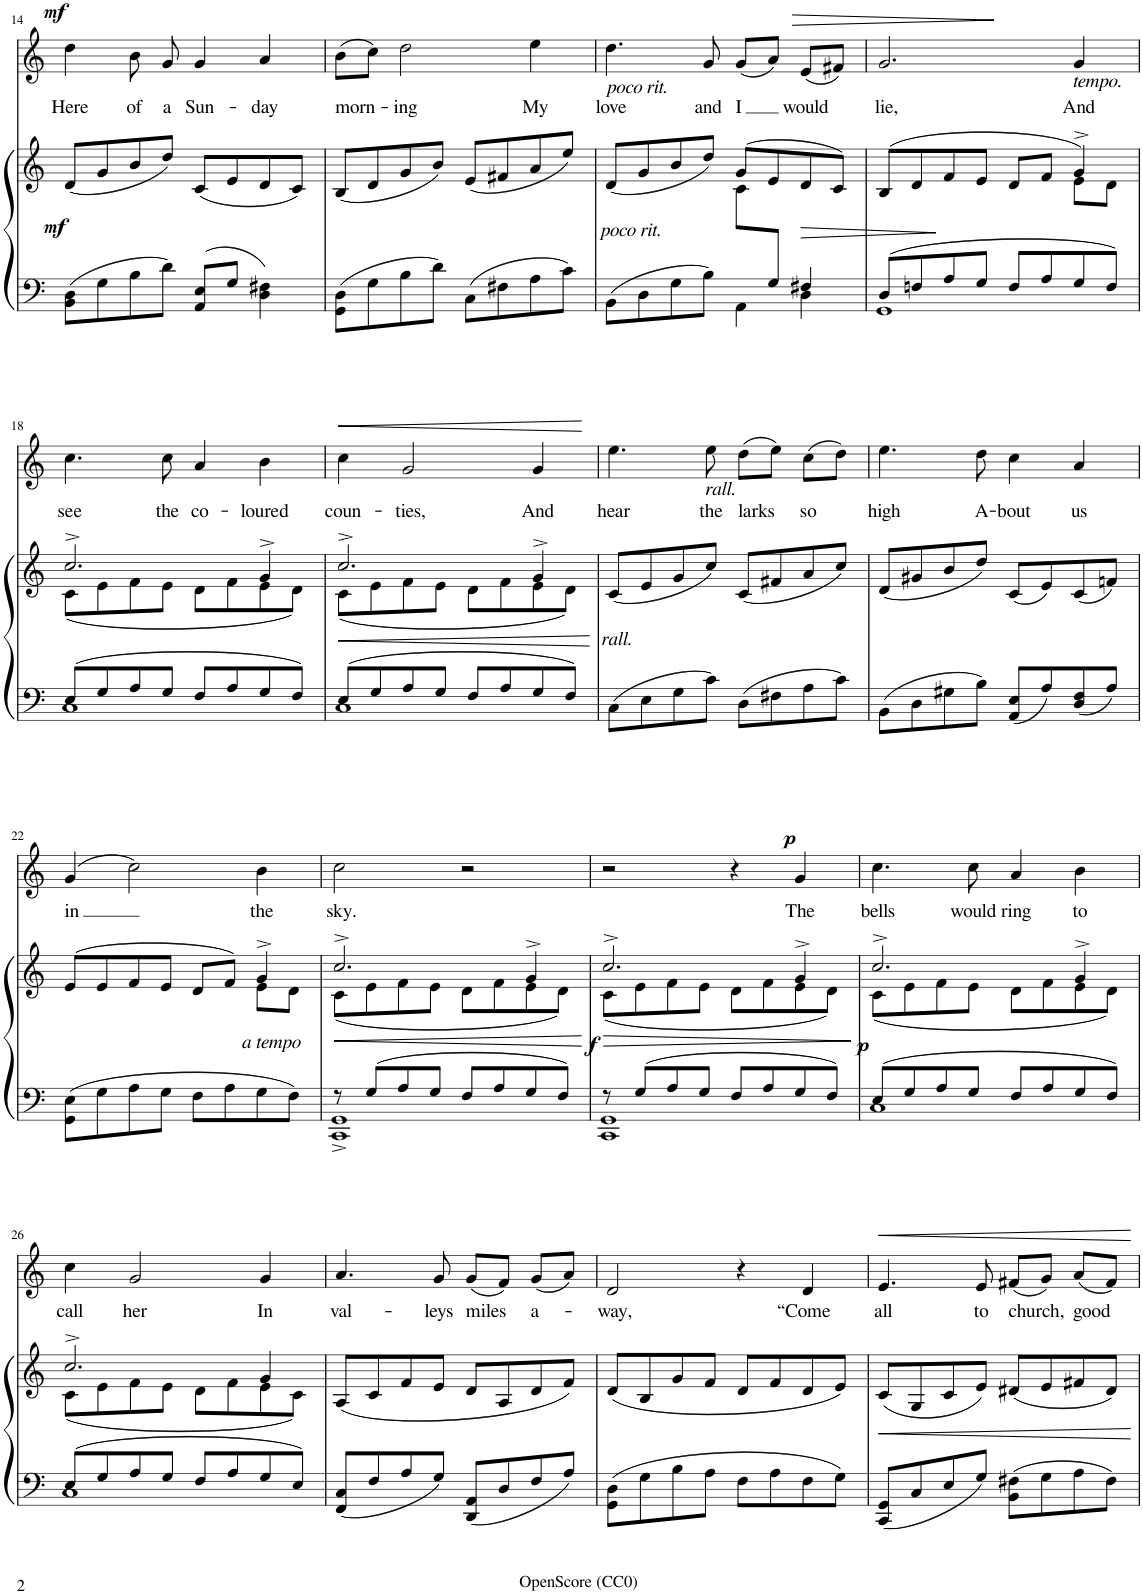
**kern	**kern	**dynam	**kern	**text	**dynam
*part2	*part2	*part2	*part1	*part1	*part1
*staff3	*staff2	*staff2/3	*staff1	*staff1	*staff1
*I"Piano	*	*	*I"Voice	*	*
*I'Pno	*	*	*	*	*
!!LO:PB:g=z
*clefF4	*clefG2	*	*clefG2	*	*
*k[]	*k[]	*	*k[]	*	*
*M4/4	*M4/4	*	*M4/4	*	*
=14	=14	=14	=14	=14	=14
!	!	!LO:DY:b	!	!LO:LY:b	!LO:DY:a
8BB\ 8D\L	(8d/L	mf	4dd\	Here	mf
8G\	8g/	.	.	.	.
!	!	!	!	!LO:LY:b	!
8B\	8b/	.	8b\	of	.
!	!	!	!	!LO:LY:b	!
8d\J	8dd/J)	.	8g/	a	.
!	!	!	!	!LO:LY:b	!
8AA/ 8E/L	(8c/L	.	4g/	Sun-	.
8G/J	8e/	.	.	.	.
!	!	!	!	!LO:LY:b	!
4D\ 4F#X\	8d/	.	4a/	-day	.
.	8c/J)	.	.	.	.
=15	=15	=15	=15	=15	=15
!	!	!	!	!LO:LY:b	!
8GG\ 8D\L	(8B/L	.	(8b\L	morn-	.
8G\	8d/	.	8cc\J)	.	.
!	!	!	!	!LO:LY:b	!
8B\	8g/	.	2dd\	-ing	.
8d\J	8b/J)	.	.	.	.
8C\L	(8e/L	.	.	.	.
8F#X\	8f#X/	.	.	.	.
!	!	!	!	!LO:LY:b	!
8A\	8a/	.	4ee\	My	.
8c\J	8ee/J)	.	.	.	.
=16	=16	=16	=16	=16	=16
*^	*^	*	*	*	*
!	!	!	!	!	!LO:TX:b:i:t=poco rit.	!	!
!	!	!LO:TX:b:i:t=poco rit.	!	!	!	!	!
!	!	!	!	!	!	!LO:LY:b	!
8BB\L	2ryy	(8d/L	2ryy	.	4.dd\	love	.
8D\	.	8g/	.	.	.	.	.
8G\	.	8b/	.	.	.	.	.
!	!	!	!	!	!	!LO:LY:b	!
8B\J	.	8dd/J)	.	.	8g/	and	.
!	!	!	!	!	!	!LO:LY:b	!
8ryy	4AA\	(>8g/L	8c\L	.	(8g/L	I	.
8G/J	.	8e/	4.ryy	.	8a/J)	.	.
!	!	!	!	!LO:HP:b	!	!LO:LY:b	!LO:HP:b
4F#X/	4D\	8d/	.	>	(8e/L	would	>
.	.	8c/J)	.	.	8f#X/J)	.	.
=17	=17	=17	=17	=17	=17	=17	=17
!	!	!	!	!	!	!LO:LY:b	!
8D/L	1GG	(>8B/L	2.ryy	.	2.g/	lie,	.
8Fn/	.	8d/	.	.	.	.	.
8A/	.	8f/	.	]	.	.	.
8G/J	.	8e/J	.	.	.	.	.
8F/L	.	8d/L	.	.	.	.	.
8A/	.	8f/J	.	.	.	.	.
!	!	!	!	!	!LO:TX:b:i:t=tempo.	!	!
!	!	!	!	!	!	!LO:LY:b	!
8G/	.	4g^/)	8e\L	.	4g/	And	]
8F/J	.	.	8d\J	.	.	.	.
!!LO:LB:g=z
=18	=18	=18	=18	=18	=18	=18	=18
!	!	!	!	!	!	!LO:LY:b	!
8E/L	1C	2.cc^/	(8c\L	.	4.cc\	see	.
8G/	.	.	8e\	.	.	.	.
8A/	.	.	8f\	.	.	.	.
!	!	!	!	!	!	!LO:LY:b	!
8G/J	.	.	8e\J	.	8cc\	the	.
!	!	!	!	!	!	!LO:LY:b	!
8F/L	.	.	8d\L	.	4a/	co-	.
8A/	.	.	8f\	.	.	.	.
!	!	!	!	!	!	!LO:LY:b	!
8G/	.	4g^/	8e\	.	4b\	-loured	.
8F/J	.	.	8d\J)	.	.	.	.
=19	=19	=19	=19	=19	=19	=19	=19
!	!	!	!	!LO:HP:b	!	!LO:LY:b	!LO:HP:b
8E/L	1C	2.cc^/	(8c\L	<	4cc\	coun-	<
8G/	.	.	8e\	.	.	.	.
!	!	!	!	!	!	!LO:LY:b	!
8A/	.	.	8f\	.	2g/	-ties,	.
8G/J	.	.	8e\J	.	.	.	.
8F/L	.	.	8d\L	.	.	.	.
8A/	.	.	8f\	.	.	.	.
!	!	!	!	!	!	!LO:LY:b	!
8G/	.	4g^/	8e\	.	4g/	And	.
8F/J	.	.	8d\J)	.	.	.	.
*v	*v	*	*	*	*	*	*
*	*v	*v	*	*	*	*
.	.	[	.	.	[
=20	=20	=20	=20	=20	=20
!	!LO:TX:b:i:t=rall.	!	!	!	!
!	!	!	!	!LO:LY:b	!
8C\L	(8c/L	.	4.ee\	hear	.
8E\	8e/	.	.	.	.
8G\	8g/	.	.	.	.
!	!	!	!LO:TX:b:i:t=rall.	!	!
!	!	!	!	!LO:LY:b	!
8c\J	8cc/J)	.	8ee\	the	.
!	!	!	!	!LO:LY:b	!
8D\L	(8c/L	.	(8dd\L	larks	.
8F#X\	8f#X/	.	8ee\J)	.	.
!	!	!	!	!LO:LY:b	!
8A\	8a/	.	(8cc\L	so	.
8c\J	8cc/J)	.	8dd\J)	.	.
=21	=21	=21	=21	=21	=21
!	!	!	!	!LO:LY:b	!
8BB\L	(8d/L	.	4.ee\	high	.
8D\	8g#X/	.	.	.	.
8G#X\	8b/	.	.	.	.
!	!	!	!	!LO:LY:b	!
8B\J	8dd/J)	.	8dd\	A-	.
!	!	!	!	!LO:LY:b	!
8AA/ 8E/L	(8c/L	.	4cc\	-bout	.
8A/	8e/)	.	.	.	.
!	!	!	!	!LO:LY:b	!
8D/ 8F/	(8c/	.	4a/	us	.
8A/J	8fn/J)	.	.	.	.
!!LO:LB:g=z
=22	=22	=22	=22	=22	=22
*	*^	*	*	*	*
!	!	!	!	!	!LO:LY:b	!
8GG\ 8E\L	(>8e/L	2.ryy	.	(4g/	in	.
8G\	8e/	.	.	.	.	.
8A\	8f/	.	.	2cc\)	.	.
8G\J	8e/J	.	.	.	.	.
8F\L	8d/L	.	.	.	.	.
8A\	8f/J)	.	.	.	.	.
!	!LO:TX:b:i:t=a tempo	!	!	!	!	!
!	!	!	!	!	!LO:LY:b	!
8G\	4g^/	8e\L	.	4b\	the	.
8F\J	.	8d\J	.	.	.	.
=23	=23	=23	=23	=23	=23	=23
*^	*	*	*	*	*	*
!	!	!	!	!LO:HP:b	!	!LO:LY:b	!
8r	1CC^ 1GG^	2.cc^/	(8c\L	<	2cc\	sky.	.
8G/L	.	.	8e\	.	.	.	.
8A/	.	.	8f\	.	.	.	.
8G/J	.	.	8e\J	.	.	.	.
8F/L	.	.	8d\L	.	2r	.	.
8A/	.	.	8f\	.	.	.	.
8G/	.	4g^/	8e\	.	.	.	.
8F/J	.	.	8d\J)	.	.	.	.
*v	*v	*	*	*	*	*	*
*	*v	*v	*	*	*	*
.	.	[	.	.	.
=24	=24	=24	=24	=24	=24
*^	*	*	*	*	*
!	!	!	!LO:HP:b	!	!	!
*	*	*^	*	*	*	*
!	!	!	!	!LO:DY:n=1:b	!	!	!
8r	1CC 1GG	2.cc^/	(8c\L	> f	2r	.	.
8G/L	.	.	8e\	.	.	.	.
8A/	.	.	8f\	.	.	.	.
8G/J	.	.	8e\J	.	.	.	.
8F/L	.	.	8d\L	.	4r	.	.
8A/	.	.	8f\	.	.	.	.
!	!	!	!	!	!	!LO:LY:b	!LO:DY:a
8G/	.	4g^/	8e\	.	4g/	The	p
8F/J	.	.	8d\J)	.	.	.	.
*v	*v	*	*	*	*	*	*
*	*v	*v	*	*	*	*
.	.	]	.	.	.
=25	=25	=25	=25	=25	=25
*^	*^	*	*	*	*
!	!	!	!	!LO:DY:b	!	!LO:LY:b	!
8E/L	1C	2.cc^/	(8c\L	p	4.cc\	bells	.
8G/	.	.	8e\	.	.	.	.
8A/	.	.	8f\	.	.	.	.
!	!	!	!	!	!	!LO:LY:b	!
8G/J	.	.	8e\J	.	8cc\	would	.
!	!	!	!	!	!	!LO:LY:b	!
8F/L	.	.	8d\L	.	4a/	ring	.
8A/	.	.	8f\	.	.	.	.
!	!	!	!	!	!	!LO:LY:b	!
8G/	.	4g^/	8e\	.	4b\	to	.
8F/J	.	.	8d\J)	.	.	.	.
!!LO:LB:g=z
=26	=26	=26	=26	=26	=26	=26	=26
!	!	!	!	!	!	!LO:LY:b	!
8E/L	1C	2.cc^/	(8c\L	.	4cc\	call	.
8G/	.	.	8e\	.	.	.	.
!	!	!	!	!	!	!LO:LY:b	!
8A/	.	.	8f\	.	2g/	her	.
8G/J	.	.	8e\J	.	.	.	.
8F/L	.	.	8d\L	.	.	.	.
8A/	.	.	8f\	.	.	.	.
!	!	!	!	!	!	!LO:LY:b	!
8G/	.	4g/	8e\	.	4g/	In	.
8E/J	.	.	8c\J)	.	.	.	.
*v	*v	*	*	*	*	*	*
=27	=27	=27	=27	=27	=27	=27
!	!	!	!	!	!LO:LY:b	!
*	*v	*v	*	*	*	*
8FF/ 8C/L	(8A/L	.	4.a/	val-	.
8F/	8c/	.	.	.	.
8A/	8f/	.	.	.	.
!	!	!	!	!LO:LY:b	!
8G/J	8e/J	.	8g/	-leys	.
!	!	!	!	!LO:LY:b	!
8DD/ 8AA/L	8d/L	.	(8g/L	miles	.
8D/	8A/	.	8f/J)	.	.
!	!	!	!	!LO:LY:b	!
8F/	8d/	.	(8g/L	a-	.
8A/J	8f/J)	.	8a/J)	.	.
=28	=28	=28	=28	=28	=28
!	!	!	!	!LO:LY:b	!
8GG\ 8D\L	(8d/L	.	2d/	-way,	.
8G\	8B/	.	.	.	.
8B\	8g/	.	.	.	.
8A\J	8f/J	.	.	.	.
8F\L	8d/L	.	4r	.	.
8A\	8f/	.	.	.	.
!	!	!	!	!LO:LY:b	!
8F\	8d/	.	4d/	“Come	.
8G\J	8e/J)	.	.	.	.
=29	=29	=29	=29	=29	=29
!	!	!LO:HP:b	!	!LO:LY:b	!LO:HP:b
8CC/ 8GG/L	(8c/L	<	4.e/	all	<
8C/	8G/	.	.	.	.
8E/	8c/	.	.	.	.
!	!	!	!	!LO:LY:b	!
8G/J	8e/J)	.	8e/	to	.
!	!	!	!	!LO:LY:b	!
8BB\ 8F#X\L	(8d#X/L	.	(8f#X/L	church,	.
8G\	8e/	.	8g/J)	.	.
!	!	!	!	!LO:LY:b	!
8A\	8f#X/	.	(8a/L	good	.
8F#\J	8d#/J)	.	8f#/J)	.	.
.	.	[	.	.	[
=	=	=	=	=	=
*-	*-	*-	*-	*-	*-
